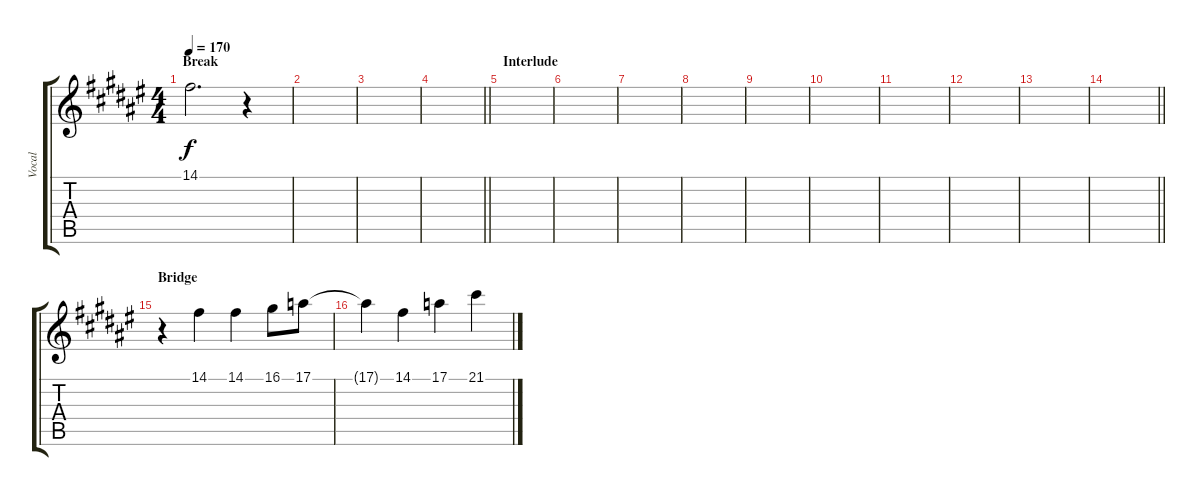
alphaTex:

\track ("Vocal" "Vocal") {instrument sopranosax}
\staff {score tabs}
\tuning (E4 B3 G3 D3 A2 E2) {hide}
\ts (4 4)
\section ("" "Break")
\tempo 170
\clef g2
\ks f#
14.1.2{d dy f} r.4 |
|
|
\barLineRight lightlight
|
\section ("" "Interlude")
|
|
|
|
|
|
|
|
|
\barLineRight lightlight
|
\section ("" "Bridge")
r.4 14.1.4 14.1.4 16.1.8 17.1.8 |
17.1{t}.4 14.1.4 17.1.4 21.1.4
